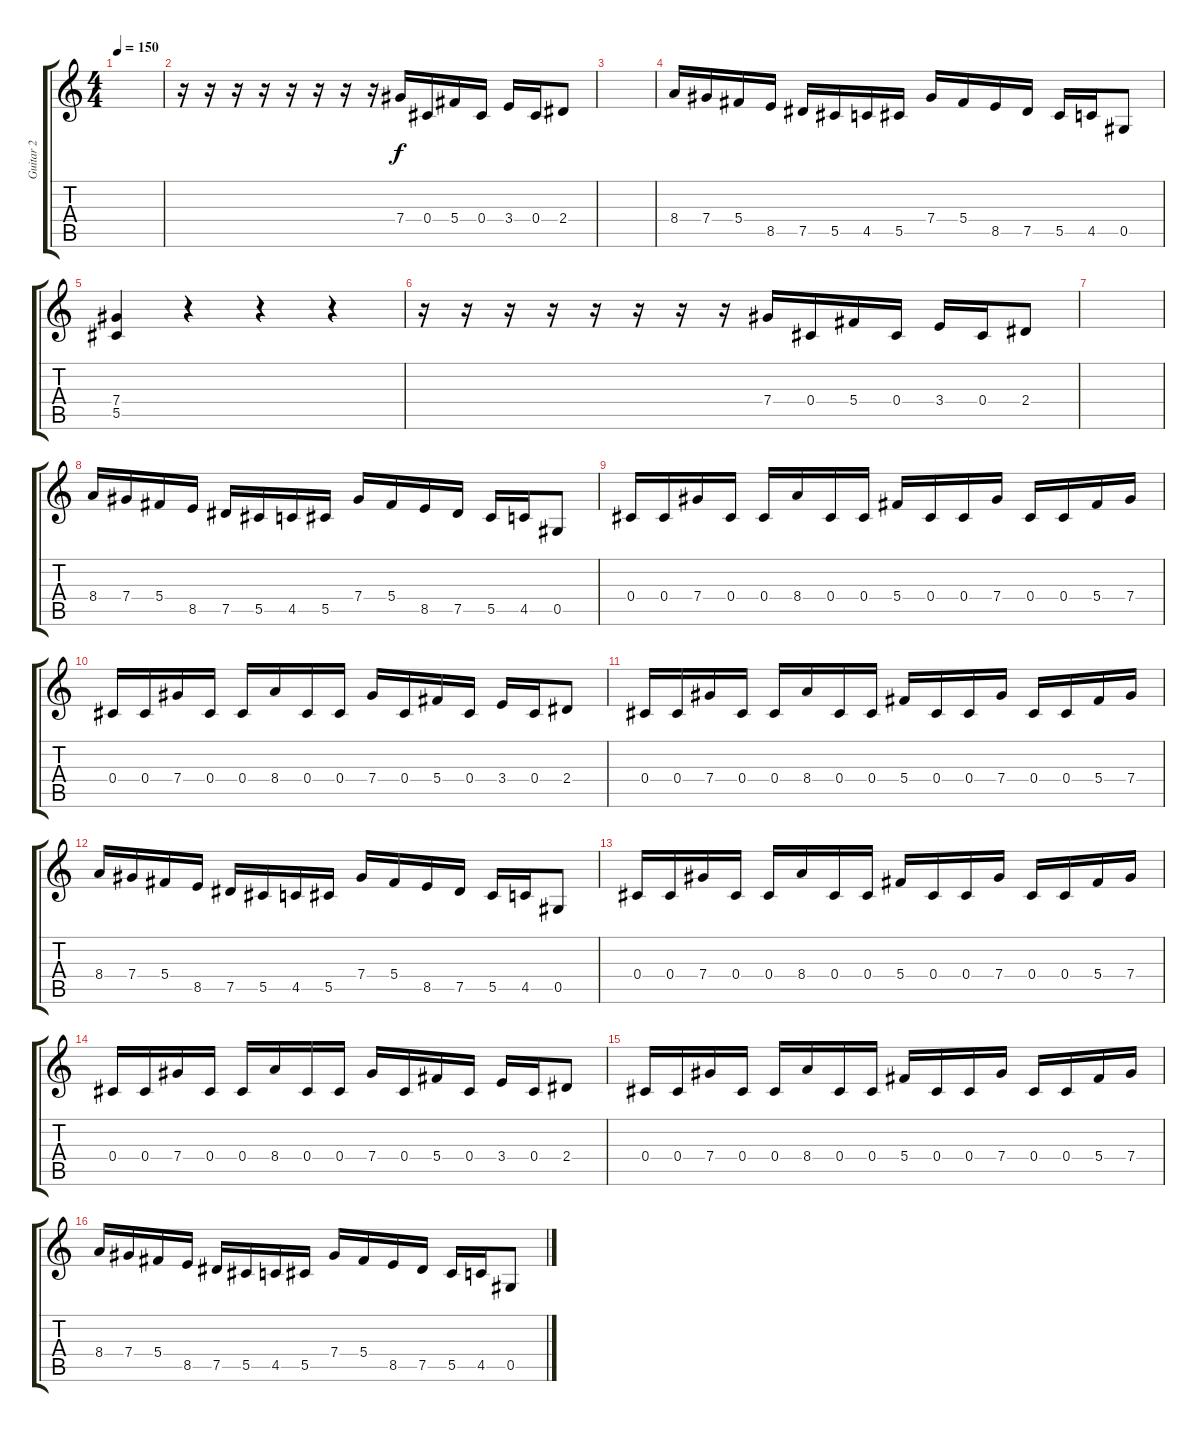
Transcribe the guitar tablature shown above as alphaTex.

\track ("Guitar 2" "Guitar 2") {instrument distortionguitar}
\staff {score tabs}
\tuning (Eb4 Bb3 Gb3 Db3 Ab2 Eb2) {hide}
\ts (4 4)
\tempo 150
\clef g2
\ks c
|
r.16 r.16 r.16 r.16 r.16 r.16 r.16 r.16 7.4.16 0.4.16 5.4.16 0.4.16 3.4.16 0.4.16 2.4.8 |
|
8.4.16 7.4.16 5.4.16 8.5.16 7.5.16 5.5.16 4.5.16 5.5.16 7.4.16 5.4.16 8.5.16 7.5.16 5.5.16 4.5.16 0.5.8 |
(7.4 5.5).4 r.4 r.4 r.4 |
r.16 r.16 r.16 r.16 r.16 r.16 r.16 r.16 7.4.16 0.4.16 5.4.16 0.4.16 3.4.16 0.4.16 2.4.8 |
|
8.4.16 7.4.16 5.4.16 8.5.16 7.5.16 5.5.16 4.5.16 5.5.16 7.4.16 5.4.16 8.5.16 7.5.16 5.5.16 4.5.16 0.5.8 |
0.4.16 0.4.16 7.4.16 0.4.16 0.4.16 8.4.16 0.4.16 0.4.16 5.4.16 0.4.16 0.4.16 7.4.16 0.4.16 0.4.16 5.4.16 7.4.16 |
0.4.16 0.4.16 7.4.16 0.4.16 0.4.16 8.4.16 0.4.16 0.4.16 7.4.16 0.4.16 5.4.16 0.4.16 3.4.16 0.4.16 2.4.8 |
0.4.16 0.4.16 7.4.16 0.4.16 0.4.16 8.4.16 0.4.16 0.4.16 5.4.16 0.4.16 0.4.16 7.4.16 0.4.16 0.4.16 5.4.16 7.4.16 |
8.4.16 7.4.16 5.4.16 8.5.16 7.5.16 5.5.16 4.5.16 5.5.16 7.4.16 5.4.16 8.5.16 7.5.16 5.5.16 4.5.16 0.5.8 |
0.4.16 0.4.16 7.4.16 0.4.16 0.4.16 8.4.16 0.4.16 0.4.16 5.4.16 0.4.16 0.4.16 7.4.16 0.4.16 0.4.16 5.4.16 7.4.16 |
0.4.16 0.4.16 7.4.16 0.4.16 0.4.16 8.4.16 0.4.16 0.4.16 7.4.16 0.4.16 5.4.16 0.4.16 3.4.16 0.4.16 2.4.8 |
0.4.16 0.4.16 7.4.16 0.4.16 0.4.16 8.4.16 0.4.16 0.4.16 5.4.16 0.4.16 0.4.16 7.4.16 0.4.16 0.4.16 5.4.16 7.4.16 |
8.4.16 7.4.16 5.4.16 8.5.16 7.5.16 5.5.16 4.5.16 5.5.16 7.4.16 5.4.16 8.5.16 7.5.16 5.5.16 4.5.16 0.5.8
